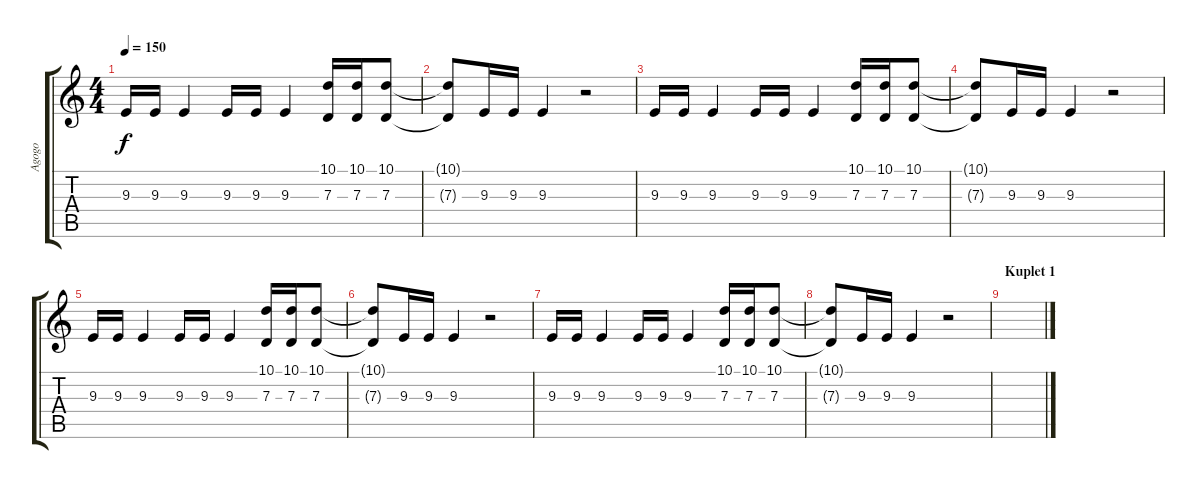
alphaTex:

\track ("Agogo" "Agogo") {instrument agogo}
\staff {score tabs}
\tuning (E4 B3 G3 D3 A2 E2) {hide}
\ts (4 4)
\tempo 150
\clef g2
\ks c
9.3.16{dy f} 9.3.16 9.3.4 9.3.16 9.3.16 9.3.4 (10.1 7.3).16 (10.1 7.3).16 (10.1 7.3).8 |
(10.1{t} 7.3{t}).8 9.3.16 9.3.16 9.3.4 r.2 |
9.3.16 9.3.16 9.3.4 9.3.16 9.3.16 9.3.4 (10.1 7.3).16 (10.1 7.3).16 (10.1 7.3).8 |
(10.1{t} 7.3{t}).8 9.3.16 9.3.16 9.3.4 r.2 |
9.3.16 9.3.16 9.3.4 9.3.16 9.3.16 9.3.4 (10.1 7.3).16 (10.1 7.3).16 (10.1 7.3).8 |
(10.1{t} 7.3{t}).8 9.3.16 9.3.16 9.3.4 r.2 |
9.3.16 9.3.16 9.3.4 9.3.16 9.3.16 9.3.4 (10.1 7.3).16 (10.1 7.3).16 (10.1 7.3).8 |
(10.1{t} 7.3{t}).8 9.3.16 9.3.16 9.3.4 r.2 |
\section ("" "Kuplet 1")
